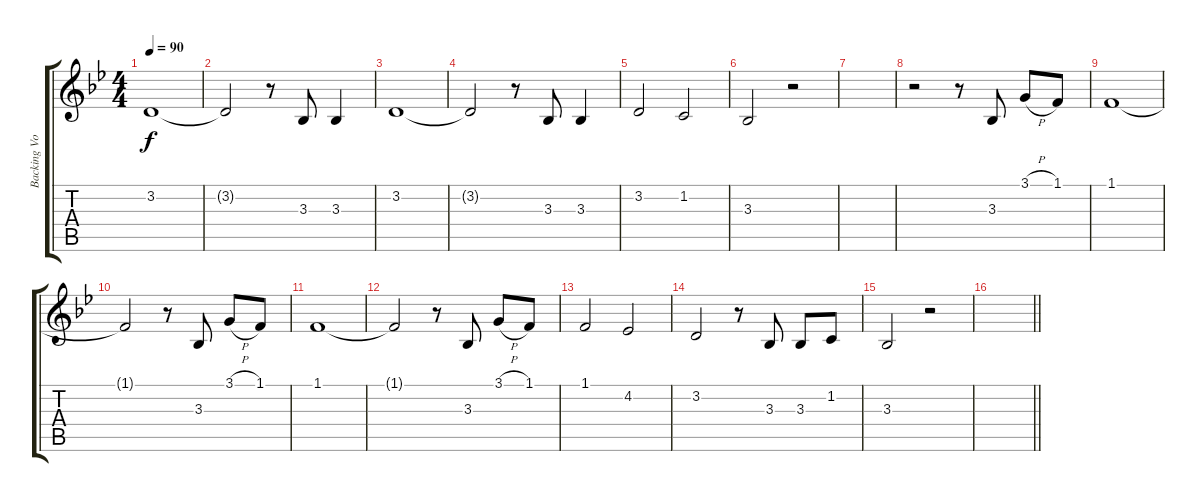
\track ("Backing Vocals" "Backing Vo") {instrument altosax}
\staff {score tabs}
\tuning (E4 B3 G3 D3 A2 E2) {hide}
\ts (4 4)
\tempo 90
\clef g2
\ks bb
3.2.1{dy f} |
3.2{t}.2 r.8 3.3.8 3.3.4 |
3.2.1 |
3.2{t}.2 r.8 3.3.8 3.3.4 |
3.2.2 1.2.2 |
3.3.2 r.2 |
|
r.2 r.8 3.3.8 3.1{h}.8 1.1.8 |
1.1.1 |
1.1{t}.2 r.8 3.3.8 3.1{h}.8 1.1.8 |
1.1.1 |
1.1{t}.2 r.8 3.3.8 3.1{h}.8 1.1.8 |
1.1.2 4.2.2 |
3.2.2 r.8 3.3.8 3.3.8 1.2.8 |
3.3.2 r.2 |
\barLineRight lightlight
